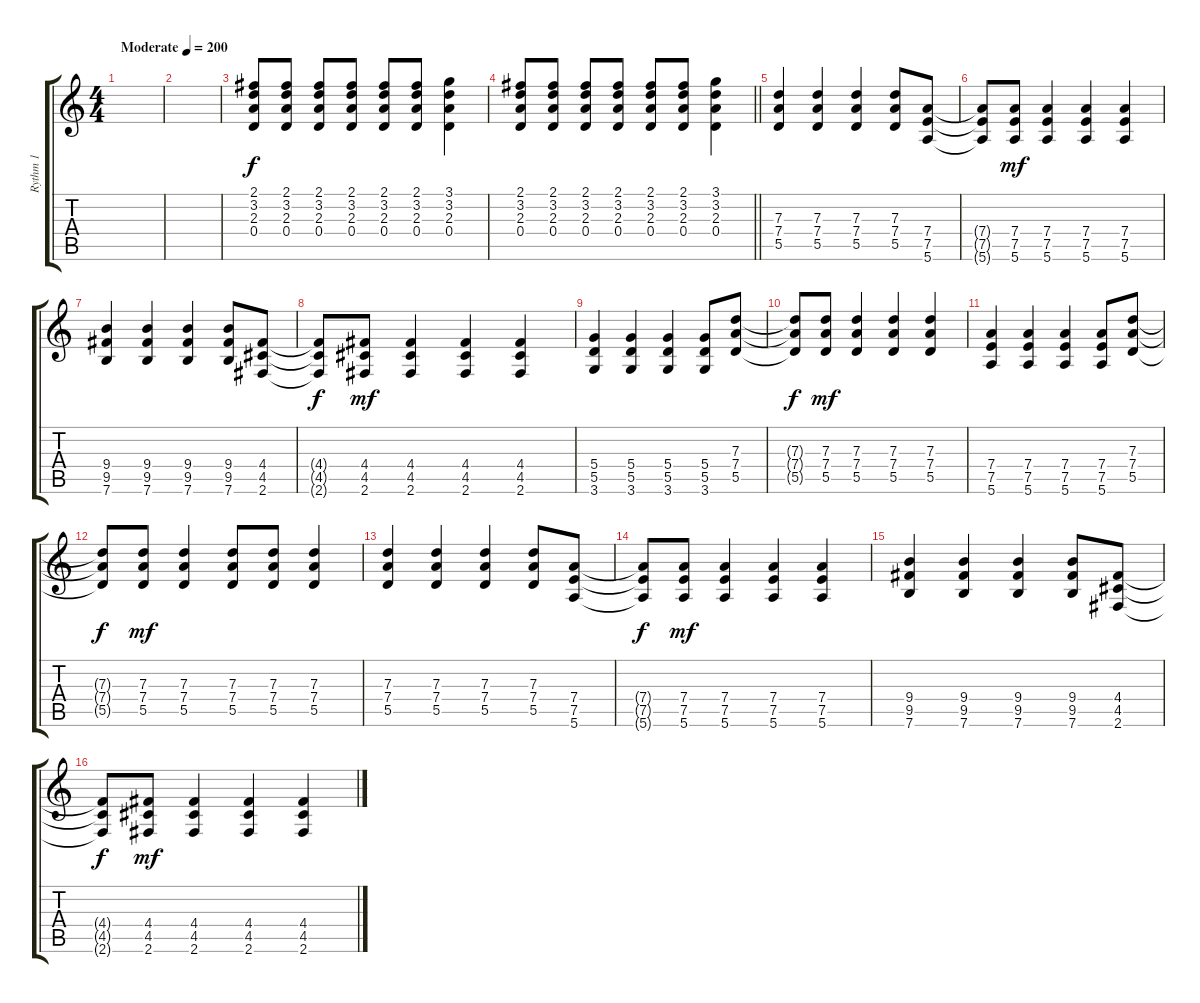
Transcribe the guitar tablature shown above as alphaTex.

\track ("Rythm 1" "Rythm 1") {instrument overdrivenguitar}
\staff {score tabs}
\tuning (E4 B3 G3 D3 A2 E2) {hide}
\ts (4 4)
\tempo (200 "Moderate")
\clef g2
\ks c
|
|
(2.1 3.2 2.3 0.4).8 (2.1 3.2 2.3 0.4).8 (2.1 3.2 2.3 0.4).8 (2.1 3.2 2.3 0.4).8 (2.1 3.2 2.3 0.4).8 (2.1 3.2 2.3 0.4).8 (3.1 3.2 2.3 0.4).4 |
\barLineRight lightlight
(2.1 3.2 2.3 0.4).8 (2.1 3.2 2.3 0.4).8 (2.1 3.2 2.3 0.4).8 (2.1 3.2 2.3 0.4).8 (2.1 3.2 2.3 0.4).8 (2.1 3.2 2.3 0.4).8 (3.1 3.2 2.3 0.4).4 |
(7.3 7.4 5.5).4 (7.3 7.4 5.5).4 (7.3 7.4 5.5).4 (7.3 7.4 5.5).8 (7.4 7.5 5.6).8 |
(7.4{t} 7.5{t} 5.6{t}).8{dy f} (7.4 7.5 5.6).8{dy mf} (7.4 7.5 5.6).4 (7.4 7.5 5.6).4 (7.4 7.5 5.6).4 |
(9.4 9.5 7.6).4 (9.4 9.5 7.6).4 (9.4 9.5 7.6).4 (9.4 9.5 7.6).8 (4.4 4.5 2.6).8 |
(4.4{t} 4.5{t} 2.6{t}).8{dy f} (4.4 4.5 2.6).8{dy mf} (4.4 4.5 2.6).4 (4.4 4.5 2.6).4 (4.4 4.5 2.6).4 |
(5.4 5.5 3.6).4 (5.4 5.5 3.6).4 (5.4 5.5 3.6).4 (5.4 5.5 3.6).8 (7.3 7.4 5.5).8 |
(7.3{t} 7.4{t} 5.5{t}).8{dy f} (7.3 7.4 5.5).8{dy mf} (7.3 7.4 5.5).4 (7.3 7.4 5.5).4 (7.3 7.4 5.5).4 |
(7.4 7.5 5.6).4 (7.4 7.5 5.6).4 (7.4 7.5 5.6).4 (7.4 7.5 5.6).8 (7.3 7.4 5.5).8 |
(7.3{t} 7.4{t} 5.5{t}).8{dy f} (7.3 7.4 5.5).8{dy mf} (7.3 7.4 5.5).4 (7.3 7.4 5.5).8 (7.3 7.4 5.5).8 (7.3 7.4 5.5).4 |
(7.3 7.4 5.5).4 (7.3 7.4 5.5).4 (7.3 7.4 5.5).4 (7.3 7.4 5.5).8 (7.4 7.5 5.6).8 |
(7.4{t} 7.5{t} 5.6{t}).8{dy f} (7.4 7.5 5.6).8{dy mf} (7.4 7.5 5.6).4 (7.4 7.5 5.6).4 (7.4 7.5 5.6).4 |
(9.4 9.5 7.6).4 (9.4 9.5 7.6).4 (9.4 9.5 7.6).4 (9.4 9.5 7.6).8 (4.4 4.5 2.6).8 |
(4.4{t} 4.5{t} 2.6{t}).8{dy f} (4.4 4.5 2.6).8{dy mf} (4.4 4.5 2.6).4 (4.4 4.5 2.6).4 (4.4 4.5 2.6).4
